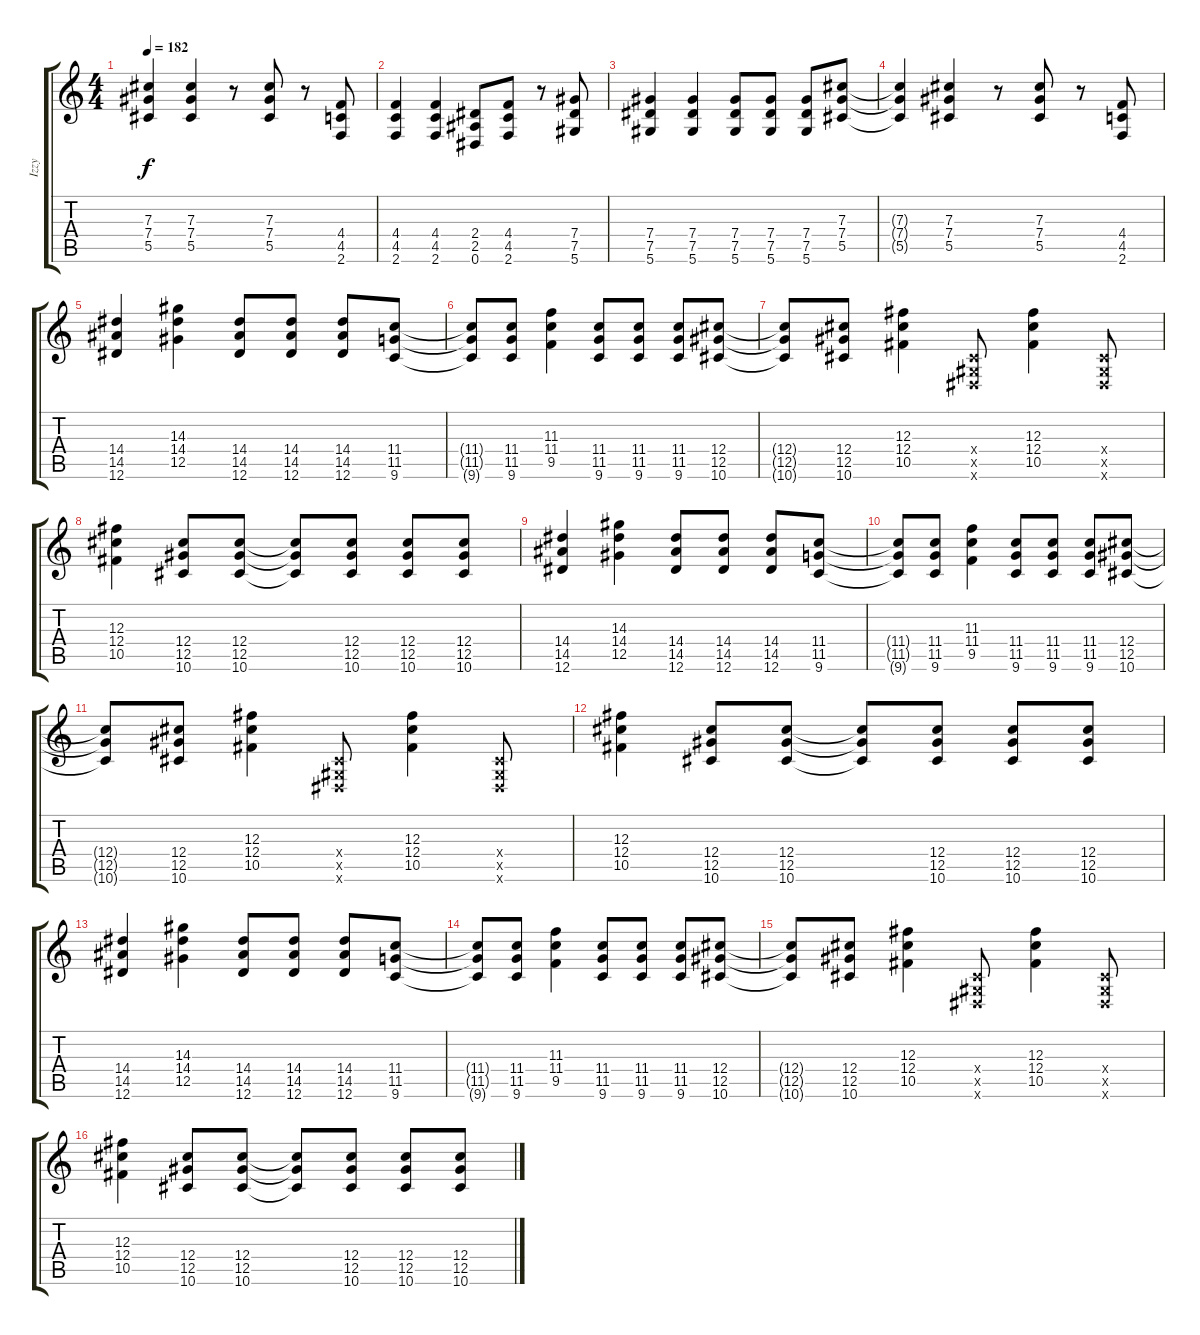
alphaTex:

\track ("Izzy" "Izzy") {instrument distortionguitar}
\staff {score tabs}
\tuning (Eb4 Bb3 Gb3 Db3 Ab2 Eb2) {hide}
\ts (4 4)
\tempo 182
\clef g2
\ks c
(7.3{t} 7.4{t} 5.5{t}).4{dy f} (7.3 7.4 5.5).4 r.8 (7.3 7.4 5.5).8 r.8 (4.4 4.5 2.6).8 |
(4.4 4.5 2.6).4 (4.4 4.5 2.6).4 (2.4 2.5 0.6).8 (4.4 4.5 2.6).8 r.8 (7.4 7.5 5.6).8 |
(7.4 7.5 5.6).4 (7.4 7.5 5.6).4 (7.4 7.5 5.6).8 (7.4 7.5 5.6).8 (7.4 7.5 5.6).8 (7.3 7.4 5.5).8 |
(7.3{t} 7.4{t} 5.5{t}).4 (7.3 7.4 5.5).4 r.8 (7.3 7.4 5.5).8 r.8 (4.4 4.5 2.6).8 |
(14.4 14.5 12.6).4 (14.3 14.4 12.5).4 (14.4 14.5 12.6).8 (14.4 14.5 12.6).8 (14.4 14.5 12.6).8 (11.4 11.5 9.6).8 |
(11.4{t} 11.5{t} 9.6{t}).8 (11.4 11.5 9.6).8 (11.3 11.4 9.5).4 (11.4 11.5 9.6).8 (11.4 11.5 9.6).8 (11.4 11.5 9.6).8 (12.4 12.5 10.6).8 |
(12.4{t} 12.5{t} 10.6{t}).8 (12.4 12.5 10.6).8 (12.3 12.4 10.5).4 (0.4{x} 0.5{x} 0.6{x}).8 (12.3 12.4 10.5).4 (0.4{x} 0.5{x} 0.6{x}).8 |
(12.3 12.4 10.5).4 (12.4 12.5 10.6).8 (12.4 12.5 10.6).8 (12.4{t} 12.5{t} 10.6{t}).8 (12.4 12.5 10.6).8 (12.4 12.5 10.6).8 (12.4 12.5 10.6).8 |
(14.4 14.5 12.6).4 (14.3 14.4 12.5).4 (14.4 14.5 12.6).8 (14.4 14.5 12.6).8 (14.4 14.5 12.6).8 (11.4 11.5 9.6).8 |
(11.4{t} 11.5{t} 9.6{t}).8 (11.4 11.5 9.6).8 (11.3 11.4 9.5).4 (11.4 11.5 9.6).8 (11.4 11.5 9.6).8 (11.4 11.5 9.6).8 (12.4 12.5 10.6).8 |
(12.4{t} 12.5{t} 10.6{t}).8 (12.4 12.5 10.6).8 (12.3 12.4 10.5).4 (0.4{x} 0.5{x} 0.6{x}).8 (12.3 12.4 10.5).4 (0.4{x} 0.5{x} 0.6{x}).8 |
(12.3 12.4 10.5).4 (12.4 12.5 10.6).8 (12.4 12.5 10.6).8 (12.4{t} 12.5{t} 10.6{t}).8 (12.4 12.5 10.6).8 (12.4 12.5 10.6).8 (12.4 12.5 10.6).8 |
(14.4 14.5 12.6).4 (14.3 14.4 12.5).4 (14.4 14.5 12.6).8 (14.4 14.5 12.6).8 (14.4 14.5 12.6).8 (11.4 11.5 9.6).8 |
(11.4{t} 11.5{t} 9.6{t}).8 (11.4 11.5 9.6).8 (11.3 11.4 9.5).4 (11.4 11.5 9.6).8 (11.4 11.5 9.6).8 (11.4 11.5 9.6).8 (12.4 12.5 10.6).8 |
(12.4{t} 12.5{t} 10.6{t}).8 (12.4 12.5 10.6).8 (12.3 12.4 10.5).4 (0.4{x} 0.5{x} 0.6{x}).8 (12.3 12.4 10.5).4 (0.4{x} 0.5{x} 0.6{x}).8 |
(12.3 12.4 10.5).4 (12.4 12.5 10.6).8 (12.4 12.5 10.6).8 (12.4{t} 12.5{t} 10.6{t}).8 (12.4 12.5 10.6).8 (12.4 12.5 10.6).8 (12.4 12.5 10.6).8
